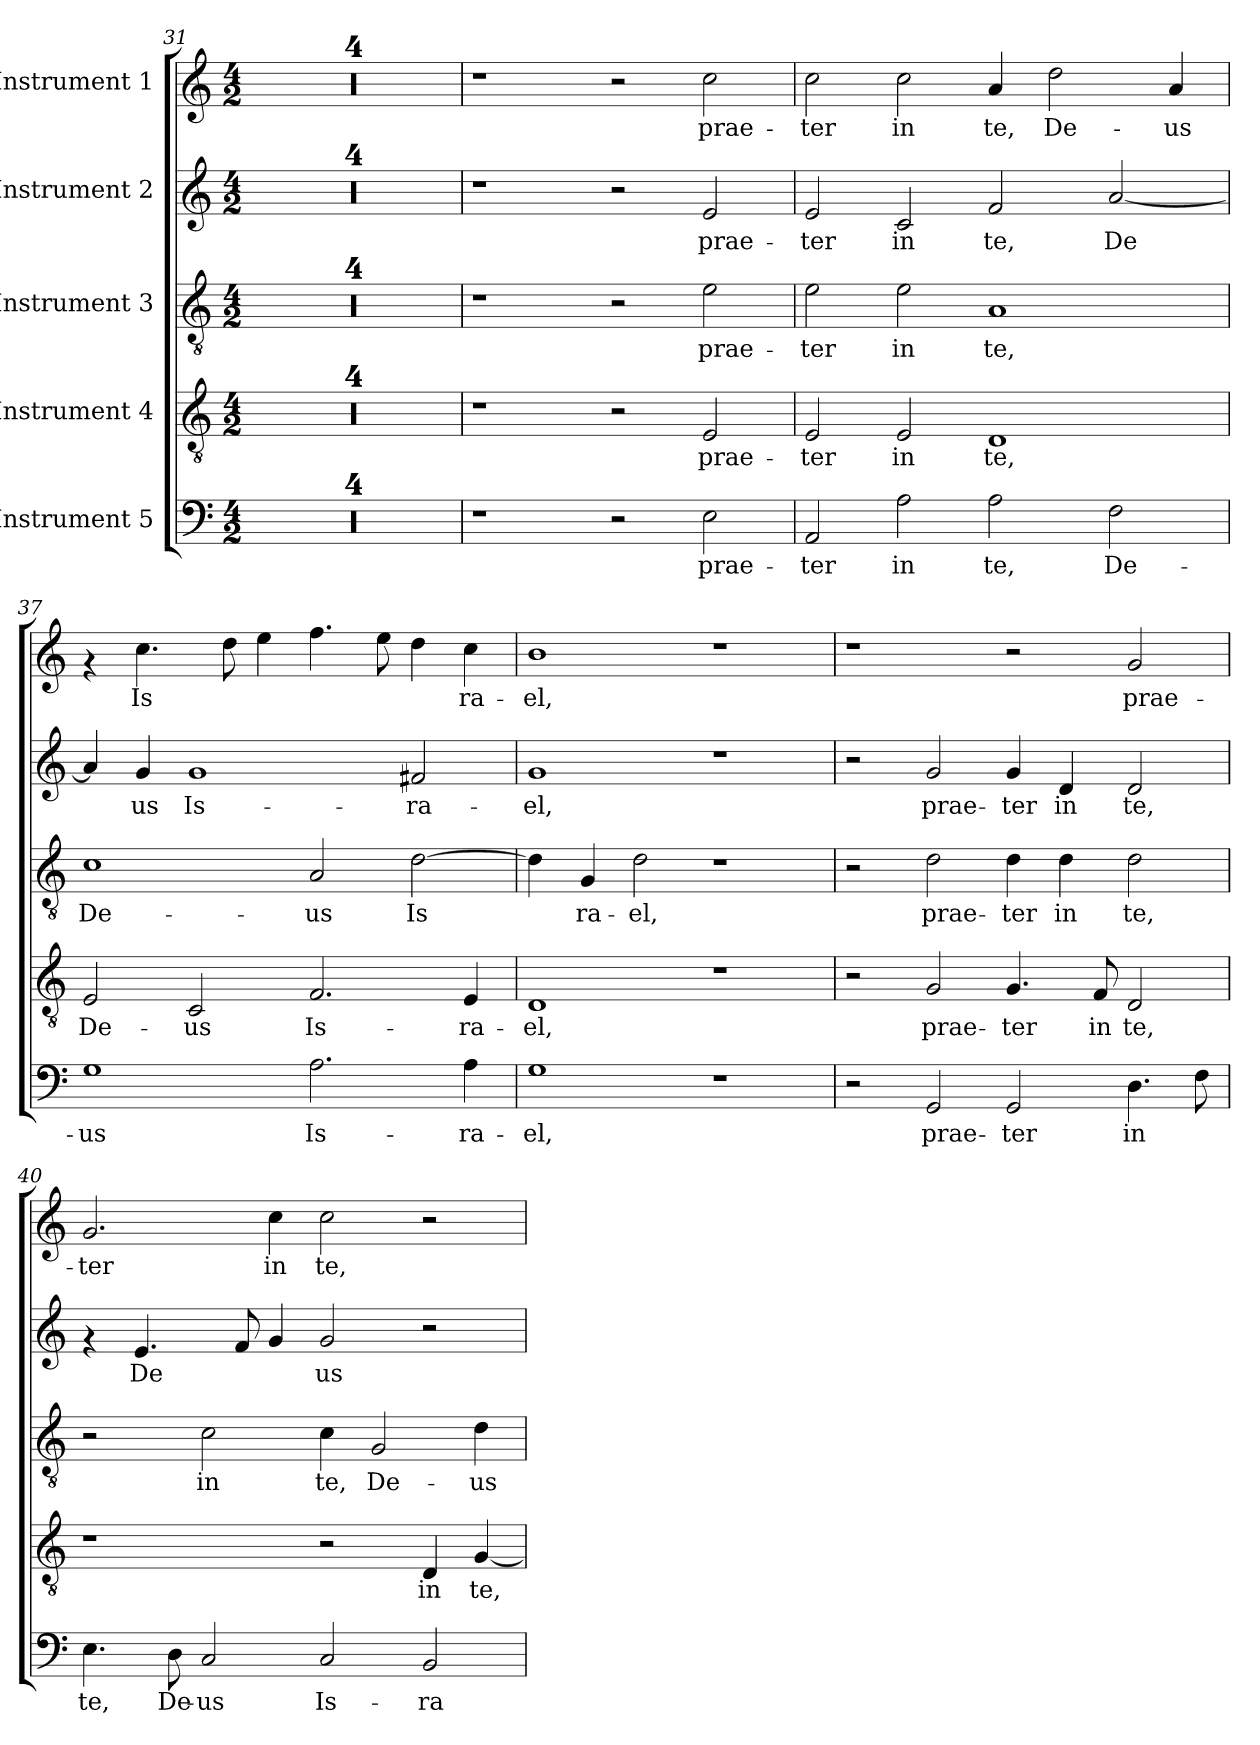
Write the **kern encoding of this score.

**kern	**text	**kern	**text	**kern	**text	**kern	**text	**kern	**text
*part5	*part5	*part4	*part4	*part3	*part3	*part2	*part2	*part1	*part1
*staff5	*staff5	*staff4	*staff4	*staff3	*staff3	*staff2	*staff2	*staff1	*staff1
*I"Instrument 5	*	*I"Instrument 4	*	*I"Instrument 3	*	*I"Instrument 2	*	*I"Instrument 1	*
*clefF4	*	*clefGv2	*	*clefGv2	*	*clefG2	*	*clefG2	*
*k[]	*	*k[]	*	*k[]	*	*k[]	*	*k[]	*
*C:	*	*C:	*	*C:	*	*C:	*	*C:	*
*M4/2	*	*M4/2	*	*M4/2	*	*M4/2	*	*M4/2	*
=31	=31	=31	=31	=31	=31	=31	=31	=31	=31
0r	.	0r	.	0r	.	0r	.	0r	.
=32	=32	=32	=32	=32	=32	=32	=32	=32	=32
0r	.	0r	.	0r	.	0r	.	0r	.
=33	=33	=33	=33	=33	=33	=33	=33	=33	=33
0r	.	0r	.	0r	.	0r	.	0r	.
=34	=34	=34	=34	=34	=34	=34	=34	=34	=34
0r	.	0r	.	0r	.	0r	.	0r	.
=35	=35	=35	=35	=35	=35	=35	=35	=35	=35
1r	.	1r	.	1r	.	1r	.	1r	.
2r	.	2r	.	2r	.	2r	.	2r	.
!	!LO:LY:b:cj	!	!LO:LY:b:cj	!	!LO:LY:b:cj	!	!LO:LY:b:cj	!	!LO:LY:b:cj
2E\	prae-	2E/	prae-	2e\	prae-	2e/	prae-	2cc\	prae-
!!LO:LB:g=z
=36	=36	=36	=36	=36	=36	=36	=36	=36	=36
!	!LO:LY:b:cj	!	!LO:LY:b:cj	!	!LO:LY:b:cj	!	!LO:LY:b:cj	!	!LO:LY:b:cj
2AA/	-ter	2E/	-ter	2e\	-ter	2e/	-ter	2cc\	-ter
!	!LO:LY:b:cj	!	!LO:LY:b:cj	!	!LO:LY:b:cj	!	!LO:LY:b:cj	!	!LO:LY:b:cj
2A\	in	2E/	in	2e\	in	2c/	in	2cc\	in
!	!LO:LY:b:cj	!	!LO:LY:b:cj	!	!LO:LY:b:cj	!	!LO:LY:b:cj	!	!LO:LY:b:cj
2A\	te,	1D	te,	1A	te,	2f/	te,	4a/	te,
!	!	!	!	!	!	!	!	!	!LO:LY:b:cj
.	.	.	.	.	.	.	.	2dd\	De-
!	!LO:LY:b:cj	!	!	!	!	!	!LO:LY:b:cj	!	!
2F\	De-	.	.	.	.	[<2a/	De-	.	.
!	!	!	!	!	!	!	!	!	!LO:LY:b:cj
.	.	.	.	.	.	.	.	4a/	-us
=37	=37	=37	=37	=37	=37	=37	=37	=37	=37
!	!LO:LY:b:cj	!	!LO:LY:b:cj	!	!LO:LY:b:cj	!	!LO:LY:b:cj	!	!
1G	-us	2E/	De-	1c	De-	4a/]	--	4rf	.
!	!	!	!	!	!	!	!LO:LY:b:cj	!	!LO:LY:b:cj
.	.	.	.	.	.	4g/	-us	4.cc\	Is-
!	!	!	!LO:LY:b:cj	!	!	!	!LO:LY:b:cj	!	!
.	.	2C/	-us	.	.	1g	Is-	.	.
!	!	!	!	!	!	!	!	!	!LO:LY:b:cj
.	.	.	.	.	.	.	.	8dd\	--
!	!	!	!	!	!	!	!	!	!LO:LY:b:cj
.	.	.	.	.	.	.	.	4ee\	--
!	!LO:LY:b:cj	!	!LO:LY:b:cj	!	!LO:LY:b:cj	!	!	!	!LO:LY:b:cj
2.A\	Is-	2.F/	Is-	2A/	-us	.	.	4.ff\	--
!	!	!	!	!	!	!	!	!	!LO:LY:b:cj
.	.	.	.	.	.	.	.	8ee\	--
!	!	!	!	!	!LO:LY:b:cj	!	!LO:LY:b:cj	!	!LO:LY:b:cj
.	.	.	.	[>2d\	Is-	2f#X/	-ra-	4dd\	--
!	!LO:LY:b:cj	!	!LO:LY:b:cj	!	!	!	!	!	!LO:LY:b:cj
4A\	-ra-	4E/	-ra-	.	.	.	.	4cc\	-ra-
=38	=38	=38	=38	=38	=38	=38	=38	=38	=38
!	!LO:LY:b:cj	!	!LO:LY:b:cj	!	!LO:LY:b:cj	!	!LO:LY:b:cj	!	!LO:LY:b:cj
1G	-el,	1D	-el,	4d\]	--	1g	-el,	1b	-el,
!	!	!	!	!	!LO:LY:b:cj	!	!	!	!
.	.	.	.	4G/	-ra-	.	.	.	.
!	!	!	!	!	!LO:LY:b:cj	!	!	!	!
.	.	.	.	2d\	-el,	.	.	.	.
1r	.	1r	.	1r	.	1r	.	1r	.
=39	=39	=39	=39	=39	=39	=39	=39	=39	=39
2r	.	2r	.	2r	.	2r	.	1r	.
!	!LO:LY:b:cj	!	!LO:LY:b:cj	!	!LO:LY:b:cj	!	!LO:LY:b:cj	!	!
2GG/	prae-	2G/	prae-	2d\	prae-	2g/	prae-	.	.
!	!LO:LY:b:cj	!	!LO:LY:b:cj	!	!LO:LY:b:cj	!	!LO:LY:b:cj	!	!
2GG/	-ter	4.G/	-ter	4d\	-ter	4g/	-ter	2r	.
!	!	!	!	!	!LO:LY:b:cj	!	!LO:LY:b:cj	!	!
.	.	.	.	4d\	in	4d/	in	.	.
!	!	!	!LO:LY:b:cj	!	!	!	!	!	!
.	.	8F/	in	.	.	.	.	.	.
!	!LO:LY:b:cj	!	!LO:LY:b:cj	!	!LO:LY:b:cj	!	!LO:LY:b:cj	!	!LO:LY:b:cj
4.D\	in	2D/	te,	2d\	te,	2d/	te,	2g/	prae-
!	!LO:LY:b:cj	!	!	!	!	!	!	!	!
8F\	.	.	.	.	.	.	.	.	.
!!LO:PB:g=z
=40	=40	=40	=40	=40	=40	=40	=40	=40	=40
!	!LO:LY:b:cj	!	!	!	!	!	!	!	!LO:LY:b:cj
4.E\	te,	1r	.	2r	.	4rf	.	2.g/	-ter
!	!	!	!	!	!	!	!LO:LY:b:cj	!	!
.	.	.	.	.	.	4.e/	De-	.	.
!	!LO:LY:b:cj	!	!	!	!	!	!	!	!
8D\	De-	.	.	.	.	.	.	.	.
!	!LO:LY:b:cj	!	!	!	!LO:LY:b:cj	!	!	!	!
2C/	-us	.	.	2c\	in	.	.	.	.
!	!	!	!	!	!	!	!LO:LY:b:cj	!	!
.	.	.	.	.	.	8f/	--	.	.
!	!	!	!	!	!	!	!LO:LY:b:cj	!	!LO:LY:b:cj
.	.	.	.	.	.	4g/	--	4cc\	in
!	!LO:LY:b:cj	!	!	!	!LO:LY:b:cj	!	!LO:LY:b:cj	!	!LO:LY:b:cj
2C/	Is-	2r	.	4c\	te,	2g/	-us	2cc\	te,
!	!	!	!	!	!LO:LY:b:cj	!	!	!	!
.	.	.	.	2G/	De-	.	.	.	.
!	!LO:LY:b:cj	!	!LO:LY:b:cj	!	!	!	!	!	!
2BB/	-ra-	4D/	in	.	.	2r	.	2r	.
!	!	!	!LO:LY:b:cj	!	!LO:LY:b:cj	!	!	!	!
.	.	[<4G/	te,	4d\	-us	.	.	.	.
=	=	=	=	=	=	=	=	=	=
*-	*-	*-	*-	*-	*-	*-	*-	*-	*-
